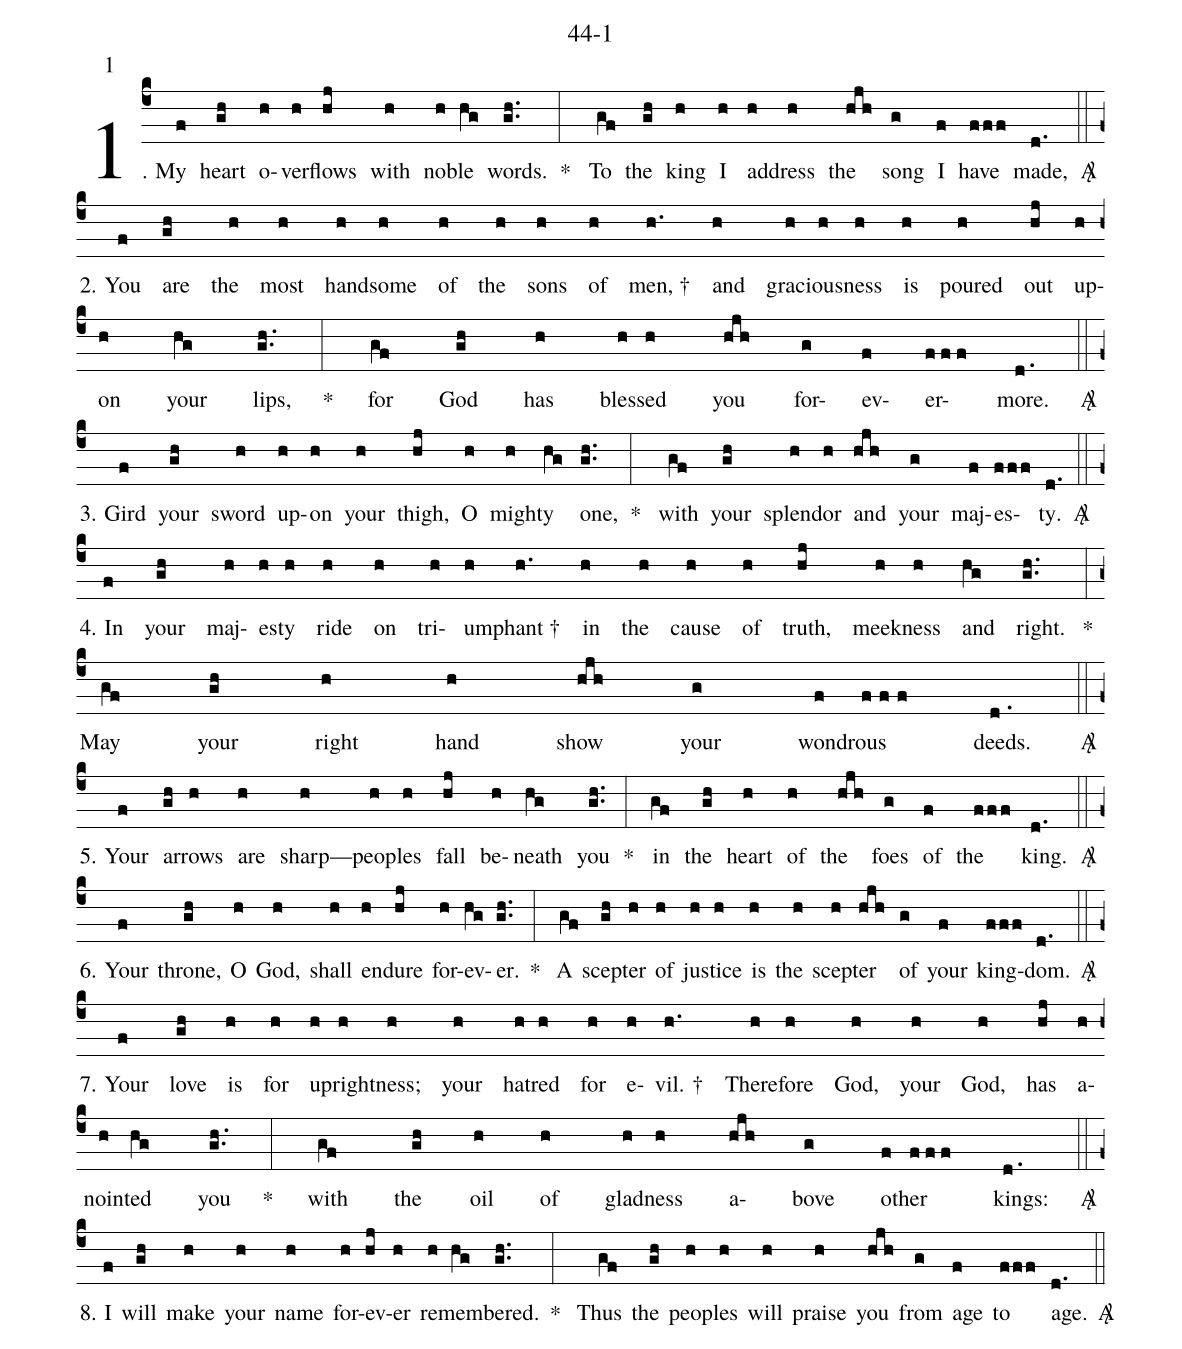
name: 44-1;
annotation: 1;
%%
(c4)1. My(f) heart(gh) o(h)ver(h)flows(hj) with(h) no(h)ble(hg) words.(gh..) * (:) To(gf) the(gh) king(h) I(h) ad(h)dress(h) the(hjh) song(g) I(f) have(fff) made,(d.) <sp>A/</sp> (::) (z)
2. You(f) are(gh) the(h) most(h) hand(h)some(h) of(h) the(h) sons(h) of(h) men, †(h.) and(h) gra(h)cious(h)ness(h) is(h) poured(h) out(hj) up(h)on(h) your(hg) lips,(gh..) * (:) for(gf) God(gh) has(h) bless(h)ed(h) you(hjh) for(g)ev(f)er(fff)more.(d.) <sp>A/</sp> (::) (z)
3. Gird(f) your(gh) sword(h) up(h)on(h) your(h) thigh,(hj) O(h) might(h)y(hg) one,(gh..) * (:) with(gf) your(gh) splen(h)dor(h) and(hjh) your(g) maj(f)es(fff)ty.(d.) <sp>A/</sp> (::) (z)
4. In(f) your(gh) maj(h)es(h)ty(h) ride(h) on(h) tri(h)um(h)phant †(h.) in(h) the(h) cause(h) of(h) truth,(hj) meek(h)ness(h) and(hg) right.(gh..) * (:) May(gf) your(gh) right(h) hand(h) show(hjh) your(g) won(f)drous(fff) deeds.(d.) <sp>A/</sp> (::) (z)
5. Your(f) ar(gh)rows(h) are(h) sharp(h)—peo(h)ples(h) fall(hj) be(h)neath(hg) you(gh..) * (:) in(gf) the(gh) heart(h) of(h) the(hjh) foes(g) of(f) the(fff) king.(d.) <sp>A/</sp> (::) (z)
6. Your(f) throne,(gh) O(h) God,(h) shall(h) en(h)dure(hj) for(h)ev(hg)er.(gh..) * (:) A(gf) scep(gh)ter(h) of(h) jus(h)tice(h) is(h) the(h) scep(h)ter(hjh) of(g) your(f) king(fff)dom.(d.) <sp>A/</sp> (::) (z)
7. Your(f) love(gh) is(h) for(h) up(h)right(h)ness;(h) your(h) ha(h)tred(h) for(h) e(h)vil. †(h.) There(h)fore(h) God,(h) your(h) God,(h) has(hj) a(h)noint(h)ed(hg) you(gh..) * (:) with(gf) the(gh) oil(h) of(h) glad(h)ness(h) a(hjh)bove(g) oth(f)er(fff) kings:(d.) <sp>A/</sp> (::) (z)
8. I(f) will(gh) make(h) your(h) name(h) for(h)ev(hj)er(h) re(h)mem(hg)bered.(gh..) * (:) Thus(gf) the(gh) peo(h)ples(h) will(h) praise(h) you(hjh) from(g) age(f) to(fff) age.(d.) <sp>A/</sp> (::) (z)
